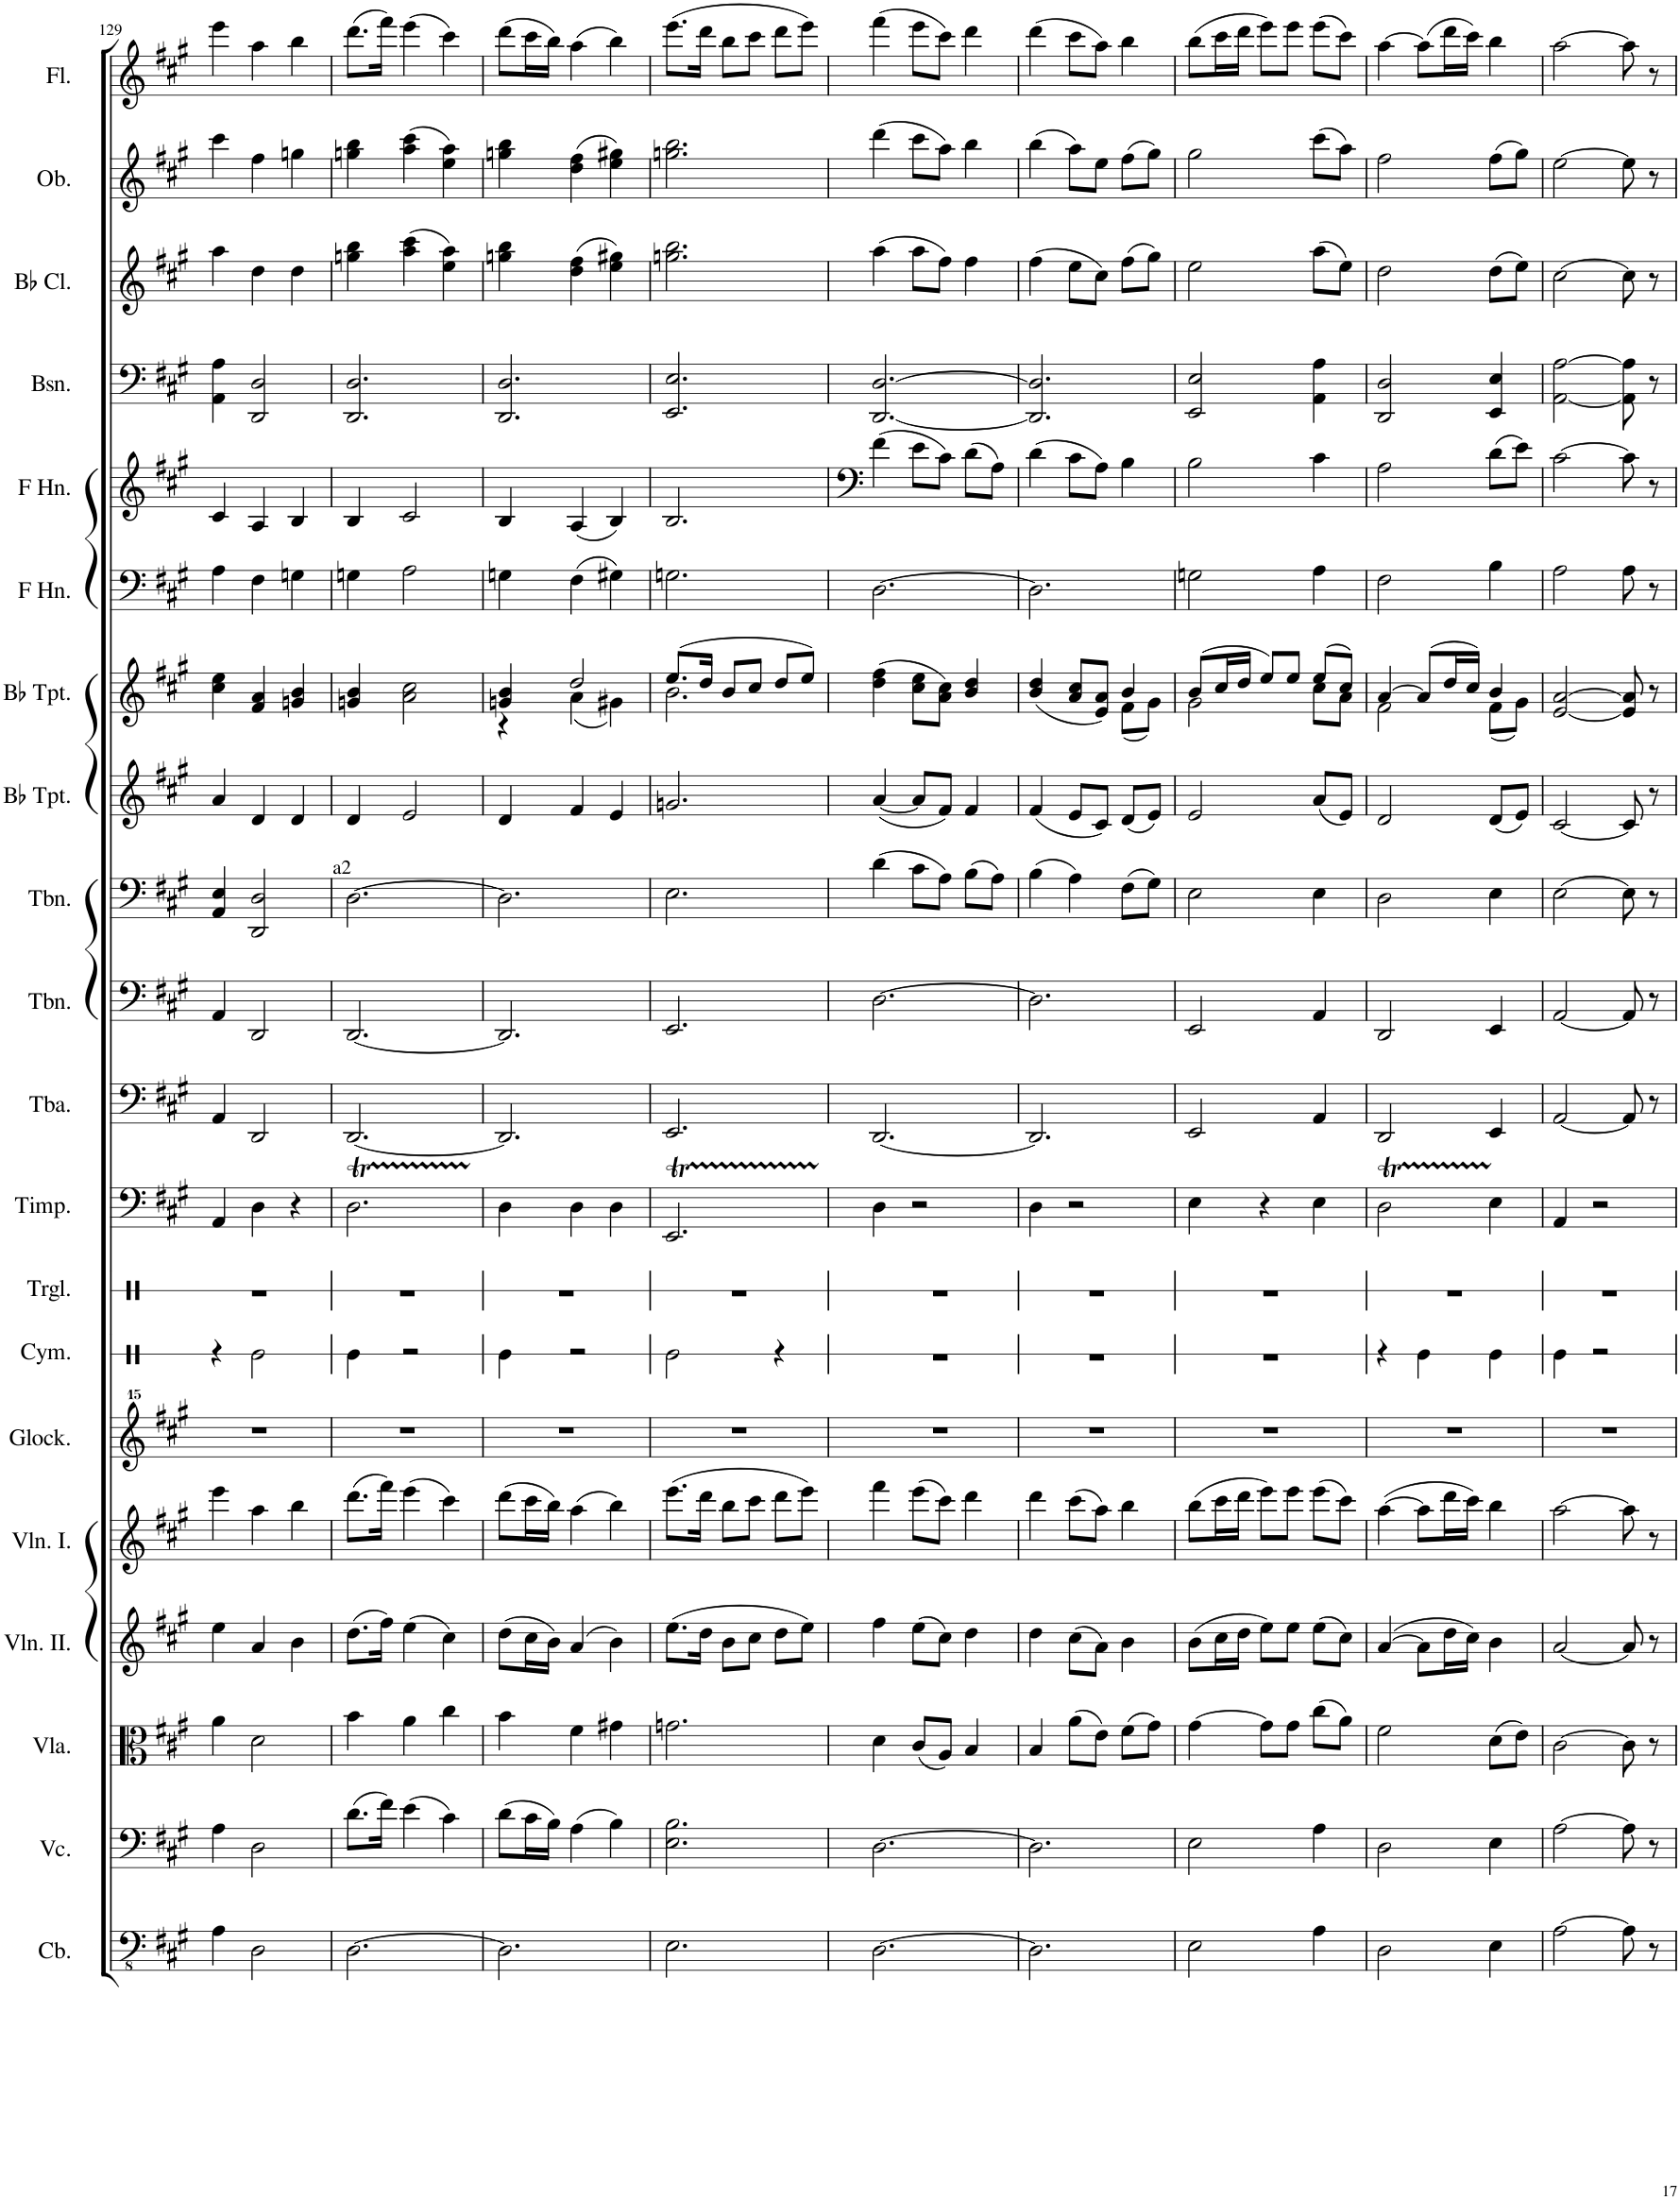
**kern	**kern	**kern	**kern	**kern	**kern	**kern	**kern	**kern	**kern	**kern	**kern	**kern	**kern	**kern	**kern	**kern	**kern	**kern	**kern
*part20	*part19	*part18	*part17	*part16	*part15	*part14	*part13	*part12	*part11	*part10	*part9	*part8	*part7	*part6	*part5	*part4	*part3	*part2	*part1
*staff20	*staff19	*staff18	*staff17	*staff16	*staff15	*staff14	*staff13	*staff12	*staff11	*staff10	*staff9	*staff8	*staff7	*staff6	*staff5	*staff4	*staff3	*staff2	*staff1
*I"Contrabasses	*I"Violoncellos	*I"Violas	*I"Violins II.	*I"Violins I.	*I"Glockenspiel	*I"Cymbal	*I"Triangle	*I"Timpani	*I"Tuba	*I"Trombone 3	*I"Trombones 1-2	*I"Bb Trumpet 3	*I"Bb Trumpets 1-2	*I"Horns in F 2-4	*I"Horns in F 1-3	*I"Bassoons 1-2	*I"Bb Clarinets 1-2	*I"Oboes 1-2	*I"Flutes 1-2
*I'Cb.	*I'Vc.	*I'Vla.	*I'Vln. II.	*I'Vln. I.	*I'Glock.	*I'Cym.	*I'Trgl.	*I'Timp.	*I'Tba.	*I'Tbn.	*I'Tbn.	*I'Bb Tpt.	*I'Bb Tpt.	*	*	*I'Bsn.	*I'Bb Cl.	*I'Ob.	*I'Fl.
!!LO:PB:g=z
*clefFv4	*clefF4	*clefC3	*clefG2	*clefG2	*clefG^^2	*clefX	*clefX	*clefF4	*clefF4	*clefF4	*clefF4	*clefG2	*clefG2	*clefF4	*clefF4	*clefF4	*clefG2	*clefG2	*clefG2
*	*	*	*	*	*	*	*	*	*	*	*	*ITrd1c2	*ITrd1c2	*ITrd4c7	*ITrd4c7	*	*ITrd1c2	*	*
*k[f#c#g#]	*k[f#c#g#]	*k[f#c#g#]	*k[f#c#g#]	*k[f#c#g#]	*k[f#c#g#]	*k[f#c#]	*k[f#c#]	*k[f#c#g#]	*k[f#c#g#]	*k[f#c#g#]	*k[f#c#g#]	*k[f#c#g#]	*k[f#c#g#]	*k[f#c#g#]	*k[f#c#g#]	*k[f#c#g#]	*k[f#c#g#]	*k[f#c#g#]	*k[f#c#g#]
*M3/4	*M3/4	*M3/4	*M3/4	*M3/4	*M3/4	*M3/4	*M3/4	*M3/4	*M3/4	*M3/4	*M3/4	*M3/4	*M3/4	*M3/4	*M3/4	*M3/4	*M3/4	*M3/4	*M3/4
=129	=129	=129	=129	=129	=129	=129	=129	=129	=129	=129	=129	=129	=129	=129	=129	=129	=129	=129	=129
4AA\	4A\	4a\	4ee\	4eee\	2.r	4r	2.r	4AA/	4AA/	4AA/	4AA/ 4E/	4a/	4cc#\ 4ee\	4A\	4c#/	4AA\ 4A\	4aa\	4ccc#\	4eee\
2DD\	2D\	2d\	4a/	4aa\	.	2Re\	.	4D\	2DD/	2DD/	2DD/ 2D/	4d/	4f#/ 4a/	4F#\	4A/	2DD/ 2D/	4dd\	4ff#\	4aa\
.	.	.	4b\	4bb\	.	.	.	4r	.	.	.	4d/	4gn/ 4b/	4Gn\	4B/	.	4dd\	4ggn\	4bb\
=130	=130	=130	=130	=130	=130	=130	=130	=130	=130	=130	=130	=130	=130	=130	=130	=130	=130	=130	=130
!	!	!	!	!	!	!	!	!	!	!	!LO:TX:a:t=a2	!	!	!	!	!	!	!	!
[2.DD\	(8.d\L	4b\	(8.dd\L	(8.ddd\L	2.r	4Re\	2.r	2.DT\	[2.DD/	[2.DD/	[2.D\	4d/	4gn/ 4b/	4Gn\	4B/	2.DD/ 2.D/	4ggn\ 4bb\	4ggn\ 4bb\	(8.ddd\L
.	16f#\Jk)	.	16ff#\Jk)	16fff#\Jk)	.	.	.	.	.	.	.	.	.	.	.	.	.	.	16fff#\Jk)
.	(4e\	4a\	(4ee\	(4eee\	.	2r	.	.	.	.	.	2e/	2a\ 2cc#\	2A\	2c#/	.	(4aa\ 4ccc#\	(4aa\ 4ccc#\	(4eee\
.	4c#\)	4cc#\	4cc#\)	4ccc#\)	.	.	.	.	.	.	.	.	.	.	.	.	4ee\ 4aa\)	4ee\ 4aa\)	4ccc#\)
=131	=131	=131	=131	=131	=131	=131	=131	=131	=131	=131	=131	=131	=131	=131	=131	=131	=131	=131	=131
*	*	*	*	*	*	*	*	*	*	*	*	*	*^	*	*	*	*	*	*
2.DD\]	(8d\L	4b\	(8dd\L	(8ddd\L	2.r	4Re\	2.r	4D\	2.DD/]	2.DD/]	2.D\]	4d/	4gn/ 4b/	4r	4Gn\	4B/	2.DD/ 2.D/	4ggn\ 4bb\	4ggn\ 4bb\	(8ddd\L
.	16c#\L	.	16cc#\L	16ccc#\L	.	.	.	.	.	.	.	.	.	.	.	.	.	.	.	16ccc#\L
.	16B\JJ)	.	16b\JJ)	16bb\JJ)	.	.	.	.	.	.	.	.	.	.	.	.	.	.	.	16bb\JJ)
.	(4A\	4f#\	(4a/	(4aa\	.	2r	.	4D\	.	.	.	4f#/	2dd/	(4a\	(4F#\	(4A/	.	(4dd\ 4ff#\	(4dd\ 4ff#\	(4aa\
.	4B\)	4g#X\	4b\)	4bb\)	.	.	.	4D\	.	.	.	4e/	.	4g#X\)	4G#X\)	4B/)	.	4ee\ 4gg#X\)	4ee\ 4gg#X\)	4bb\)
=132	=132	=132	=132	=132	=132	=132	=132	=132	=132	=132	=132	=132	=132	=132	=132	=132	=132	=132	=132	=132
2.EE\	2.E\ 2.B\	2.gn\	(8.ee\L	(8.eee\L	2.r	2Re\	2.r	2.EET/	2.EE/	2.EE/	2.E\	2.gn/	(8.ee/L	2.b\	2.Gn\	2.B/	2.EE/ 2.E/	2.ggn\ 2.bb\	2.ggn\ 2.bb\	(8.eee\L
.	.	.	16dd\Jk	16ddd\Jk	.	.	.	.	.	.	.	.	16dd/Jk	.	.	.	.	.	.	16ddd\Jk
.	.	.	8b\L	8bb\L	.	.	.	.	.	.	.	.	8b/L	.	.	.	.	.	.	8bb\L
.	.	.	8cc#\J	8ccc#\J	.	.	.	.	.	.	.	.	8cc#/J	.	.	.	.	.	.	8ccc#\J
.	.	.	8dd\L	8ddd\L	.	4r	.	.	.	.	.	.	8dd/L	.	.	.	.	.	.	8ddd\L
.	.	.	8ee\J)	8eee\J)	.	.	.	.	.	.	.	.	8ee/J)	.	.	.	.	.	.	8eee\J)
*	*	*	*	*	*	*	*	*	*	*	*	*	*v	*v	*	*	*	*	*	*
=133	=133	=133	=133	=133	=133	=133	=133	=133	=133	=133	=133	=133	=133	=133	=133	=133	=133	=133	=133
[2.DD\	[2.D\	4d\	4ff#\	4fff#\	2.r	2.r	2.r	4D\	[2.DD/	[2.D\	(4d\	([4a/	(4dd\ 4ff#\	[2.D\	(4f#\	[2.DD/ [2.D/	(4aa\	(4ddd\	(4fff#\
.	.	(8c#/L	(8ee\L	(8eee\L	.	.	.	2r	.	.	8c#\L	8a/L]	8cc#\ 8ee\L	.	8e\L	.	8aa\L	8ccc#\L	8eee\L
.	.	8A/J)	8cc#\J)	8ccc#\J)	.	.	.	.	.	.	8A\J)	8f#/J)	8a\ 8cc#\J)	.	8c#\J)	.	8ff#\J)	8aa\J)	8ccc#\J)
.	.	4B/	4dd\	4ddd\	.	.	.	.	.	.	(8B\L	4f#/	4b/ 4dd/	.	(8d\L	.	4ff#\	4bb\	4ddd\
.	.	.	.	.	.	.	.	.	.	.	8A\J)	.	.	.	8A\J)	.	.	.	.
=134	=134	=134	=134	=134	=134	=134	=134	=134	=134	=134	=134	=134	=134	=134	=134	=134	=134	=134	=134
*	*	*	*	*	*	*	*	*	*	*	*	*	*^	*	*	*	*	*	*
2.DD\]	2.D\]	4B/	4dd\	4ddd\	2.r	2.r	2.r	4D\	2.DD/]	2.D\]	(4B\	(4f#/	(4b/ 4dd/	2ryy	2.D\]	(4d\	2.DD/] 2.D/]	(4ff#\	(4bb\	(4ddd\
.	.	(8a\L	(8cc#\L	(8ccc#\L	.	.	.	2r	.	.	4A\)	8e/L	8a/ 8cc#/L	.	.	8c#\L	.	8ee\L	8aa\L)	8ccc#\L
.	.	8e\J)	8a\J)	8aa\J)	.	.	.	.	.	.	.	8c#/J)	8e/ 8a/J)	.	.	8A\J)	.	8cc#\J)	8ee\J	8aa\J)
.	.	(8f#\L	4b\	4bb\	.	.	.	.	.	.	(8F#\L	(8d/L	4b/	(8f#\L	.	4B\	.	(8ff#\L	(8ff#\L	4bb\
.	.	8g#\J)	.	.	.	.	.	.	.	.	8G#\J)	8e/J)	.	8g#\J)	.	.	.	8gg#\J)	8gg#\J)	.
=135	=135	=135	=135	=135	=135	=135	=135	=135	=135	=135	=135	=135	=135	=135	=135	=135	=135	=135	=135	=135
2EE\	2E\	[4g#\	(8b\L	(8bb\L	2.r	2.r	2.r	4E\	2EE/	2EE/	2E\	2e/	(8b/L	2g#\	2Gn\	2B\	2EE/ 2E/	2ee\	2gg#\	(8bb\L
.	.	.	16cc#\L	16ccc#\L	.	.	.	.	.	.	.	.	16cc#/L	.	.	.	.	.	.	16ccc#\L
.	.	.	16dd\JJ	16ddd\JJ	.	.	.	.	.	.	.	.	16dd/JJ	.	.	.	.	.	.	16ddd\JJ
.	.	8g#\L]	8ee\L)	8eee\L)	.	.	.	4r	.	.	.	.	8ee/L)	.	.	.	.	.	.	8eee\L)
.	.	8g#\J	8ee\J	8eee\J	.	.	.	.	.	.	.	.	8ee/J	.	.	.	.	.	.	8eee\J
4AA\	4A\	(8cc#\L	(8ee\L	(8eee\L	.	.	.	4E\	4AA/	4AA/	4E\	(8a/L	(8ee/L	8cc#\L	4A\	4c#\	4AA\ 4A\	(8aa\L	(8ccc#\L	(8eee\L
.	.	8a\J)	8cc#\J)	8ccc#\J)	.	.	.	.	.	.	.	8e/J)	8cc#/J)	8a\J	.	.	.	8ee\J)	8aa\J)	8ccc#\J)
=136	=136	=136	=136	=136	=136	=136	=136	=136	=136	=136	=136	=136	=136	=136	=136	=136	=136	=136	=136	=136
2DD\	2D\	2f#\	([4a/	([4aa\	2.r	4r	2.r	2DT\	2DD/	2DD/	2D\	2d/	[4a/	2f#\	2F#\	2A\	2DD/ 2D/	2dd\	2ff#\	[4aa\
.	.	.	8a\L]	8aa\L]	.	4Re\	.	.	.	.	.	.	(8a/L]	.	.	.	.	.	.	(8aa\L]
.	.	.	16dd\L	16ddd\L	.	.	.	.	.	.	.	.	16dd/L	.	.	.	.	.	.	16ddd\L
.	.	.	16cc#\JJ)	16ccc#\JJ)	.	.	.	.	.	.	.	.	16cc#/JJ)	.	.	.	.	.	.	16ccc#\JJ)
4EE\	4E\	(8d\L	4b\	4bb\	.	4Re\	.	4ETTT\	4EE/	4EE/	4E\	(8d/L	4b/	(8f#\L	4B\	(8d\L	4EE/ 4E/	(8dd\L	(8ff#\L	4bb\
.	.	8e\J)	.	.	.	.	.	.	.	.	.	8e/J)	.	8g#\J)	.	8e\J)	.	8ee\J)	8gg#\J)	.
*	*	*	*	*	*	*	*	*	*	*	*	*	*v	*v	*	*	*	*	*	*
=137	=137	=137	=137	=137	=137	=137	=137	=137	=137	=137	=137	=137	=137	=137	=137	=137	=137	=137	=137
[2AA\	[2A\	[2c#\	[2a/	[2aa\	2.r	4Re\	2.r	4AA/	[2AA/	[2AA/	[2E\	[2c#/	[2e/ [2a/	2A\	[2c#\	[2AA\ [2A\	[2cc#\	[2ee\	[2aa\
.	.	.	.	.	.	2r	.	2r	.	.	.	.	.	.	.	.	.	.	.
8AA\]	8A\]	8c#\]	8a/]	8aa\]	.	.	.	.	8AA/]	8AA/]	8E\]	8c#/]	8e/] 8a/]	8A\	8c#\]	8AA\] 8A\]	8cc#\]	8ee\]	8aa\]
8r	8r	8r	8r	8r	.	.	.	.	8r	8r	8r	8r	8r	8r	8r	8r	8r	8r	8r
=	=	=	=	=	=	=	=	=	=	=	=	=	=	=	=	=	=	=	=
*-	*-	*-	*-	*-	*-	*-	*-	*-	*-	*-	*-	*-	*-	*-	*-	*-	*-	*-	*-
